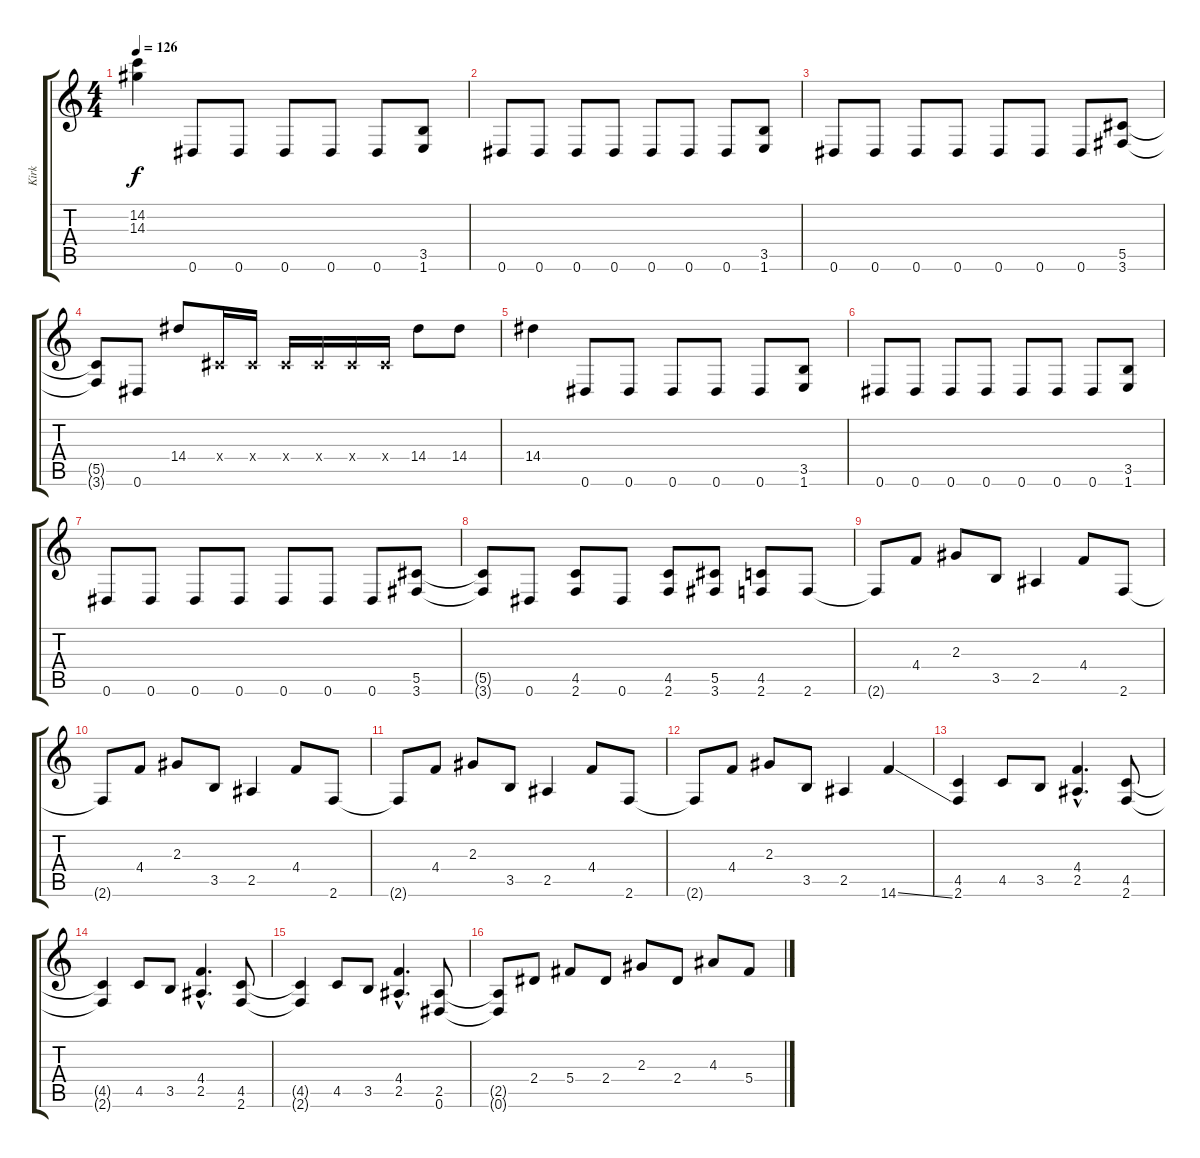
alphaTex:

\track ("Kirk" "Kirk") {instrument distortionguitar}
\staff {score tabs}
\tuning (Eb4 Bb3 Gb3 Db3 Ab2 Eb2) {hide}
\ts (4 4)
\tempo 126
\clef g2
\ks c
(14.2 14.3).4{dy f} 0.6.8 0.6.8 0.6.8 0.6.8 0.6.8 (3.5 1.6).8 |
0.6.8 0.6.8 0.6.8 0.6.8 0.6.8 0.6.8 0.6.8 (3.5 1.6).8 |
0.6.8 0.6.8 0.6.8 0.6.8 0.6.8 0.6.8 0.6.8 (5.5 3.6).8 |
(5.5{t} 3.6{t}).8 0.6.8 14.4.8 0.4{x}.16 0.4{x}.16 0.4{x}.16 0.4{x}.16 0.4{x}.16 0.4{x}.16 14.4.8 14.4.8 |
14.4.4 0.6.8 0.6.8 0.6.8 0.6.8 0.6.8 (3.5 1.6).8 |
0.6.8 0.6.8 0.6.8 0.6.8 0.6.8 0.6.8 0.6.8 (3.5 1.6).8 |
0.6.8 0.6.8 0.6.8 0.6.8 0.6.8 0.6.8 0.6.8 (5.5 3.6).8 |
(5.5{t} 3.6{t}).8 0.6.8 (4.5 2.6).8 0.6.8 (4.5 2.6).8 (5.5 3.6).8 (4.5 2.6).8 2.6.8 |
2.6{t}.8 4.4.8 2.3.8 3.5.8 2.5.4 4.4.8 2.6.8 |
2.6{t}.8 4.4.8 2.3.8 3.5.8 2.5.4 4.4.8 2.6.8 |
2.6{t}.8 4.4.8 2.3.8 3.5.8 2.5.4 4.4.8 2.6.8 |
2.6{t}.8 4.4.8 2.3.8 3.5.8 2.5.4 14.6{ss}.4 |
(4.5 2.6).4 4.5.8 3.5.8 (4.4{hac} 2.5{hac}).4{d} (4.5 2.6).8 |
(4.5{t} 2.6{t}).4 4.5.8 3.5.8 (4.4{hac} 2.5{hac}).4{d} (4.5 2.6).8 |
(4.5{t} 2.6{t}).4 4.5.8 3.5.8 (4.4{hac} 2.5{hac}).4{d} (2.5 0.6).8 |
(2.5{t} 0.6{t}).8 2.4.8 5.4.8 2.4.8 2.3.8 2.4.8 4.3.8 5.4.8
